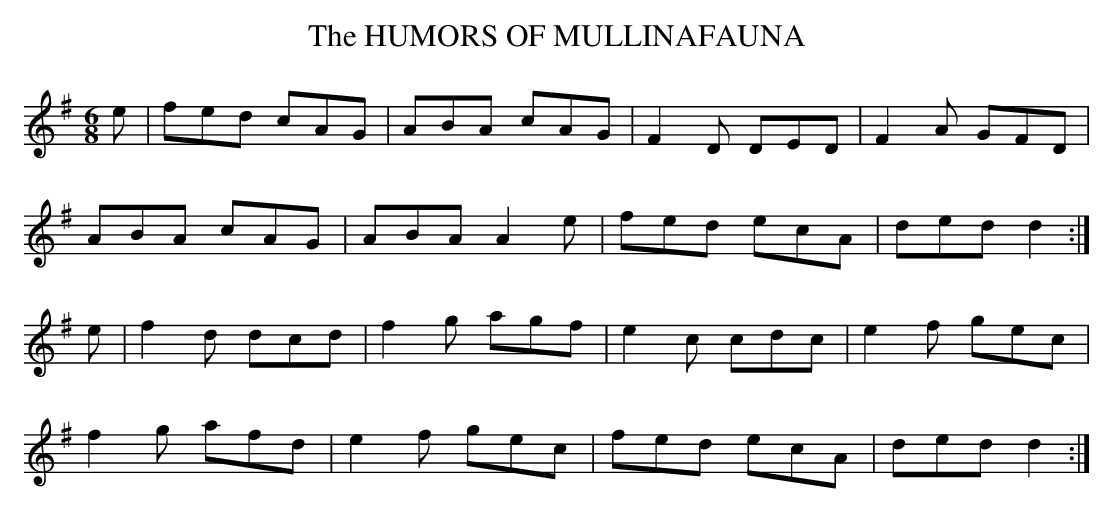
X:1
T:HUMORS OF MULLINAFAUNA, The
shows no C naturals. (See note on Ambiguous Tunes at top of the
file.) Delete "mix" from the K: field to hear the source version.
M:6/8
L:1/8
K:Dmix
e|fed cAG|ABA cAG|F2D DED|F2A GFD|
ABA cAG|ABA A2e|fed ecA|ded d2 :|
e|f2d dcd|f2g agf|e2c cdc|e2f gec|
f2g afd|e2f gec|fed ecA|ded d2:|
